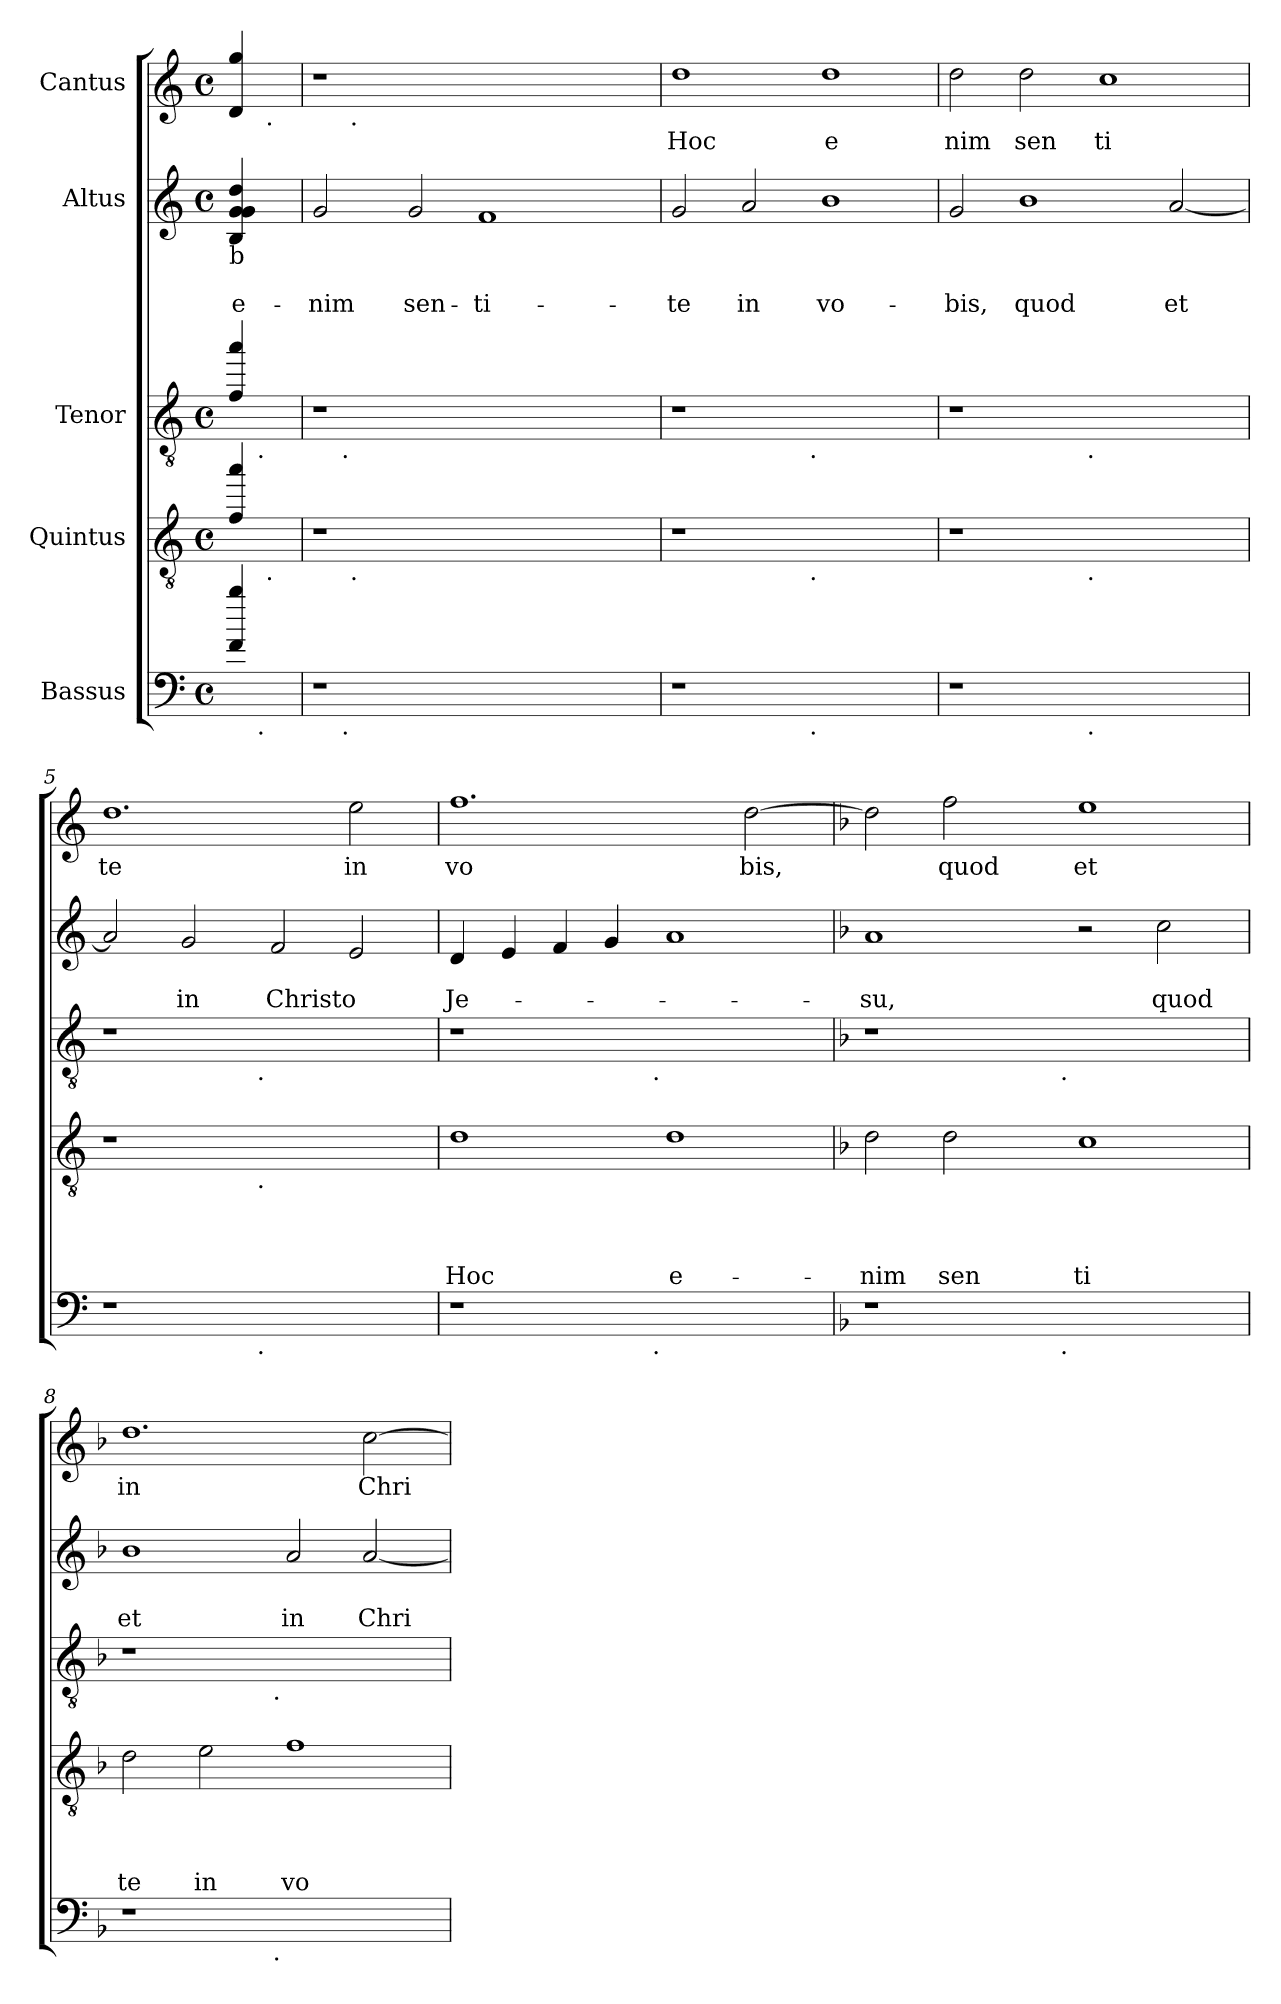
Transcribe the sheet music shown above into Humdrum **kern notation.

**kern	**kern	**text	**text	**text	**text	**kern	**kern	**text	**text	**kern	**text
*part5	*part4	*part4	*part4	*part4	*part4	*part3	*part2	*part2	*part2	*part1	*part1
*staff5	*staff4	*staff4	*staff4	*staff4	*staff4	*staff3	*staff2	*staff2	*staff2	*staff1	*staff1
*I"Bassus	*I"Quintus	*	*	*	*	*I"Tenor	*I"Altus	*	*	*I"Cantus	*
*clefF4	*clefGv2	*	*	*	*	*clefGv2	*clefG2	*	*	*clefG2	*
*k[]	*k[]	*	*	*	*	*k[]	*k[]	*	*	*k[]	*
*C:	*C:	*	*	*	*	*C:	*C:	*	*	*C:	*
*M4/4	*M4/4	*	*	*	*	*M4/4	*M4/4	*	*	*M4/4	*
*met(c)	*met(c)	*	*	*	*	*met(c)	*met(c)	*	*	*met(c)	*
=1	=1	=1	=1	=1	=1	=1	=1	=1	=1	=1	=1
!	!	!	!	!	!	!	!	!	!	!LO:TX:b:t=b	!
!	!	!	!	!	!	!	!LO:TX:b:t=b	!	!	!	!
!	!	!	!	!	!	!LO:TX:b:t=b	!	!	!	!	!
!	!LO:TX:b:t=b	!	!	!	!	!	!	!	!	!	!
!LO:TX:b:t=b	!	!	!	!	!	!	!	!	!	!	!
!	!	!	!	!	!	!	!	!	!LO:LY:b	!	!
*^	*^	*	*	*	*	*^	*	*	*	*^	*
4f/ 4bb/	16..ryy	4f/ 4aa/	8ryy	.	.	.	.	4f/ 4aa/	16..ryy	4B/ 4g/ 4g/ 4dd/	.	e-	4d/ 4gg/	8ryy	.
!	!	!	!	!	!	!	!	!	!LO:TX:b:t=.	!	!	!	!	!	!
!	!LO:TX:b:t=.	!	!	!	!	!	!	!	!	!	!	!	!	!	!
.	8ryy	.	.	.	.	.	.	.	8ryy	.	.	.	.	.	.
!	!	!	!	!	!	!	!	!	!	!	!	!	!	!LO:TX:b:t=.	!
!	!	!	!LO:TX:b:t=.	!	!	!	!	!	!	!	!	!	!	!	!
.	.	.	8ryy	.	.	.	.	.	.	.	.	.	.	8ryy	.
.	64ryy	.	.	.	.	.	.	.	64ryy	.	.	.	.	.	.
=2	=2	=2	=2	=2	=2	=2	=2	=2	=2	=2	=2	=2	=2	=2	=2
!	!	!	!	!	!	!	!	!	!	!	!	!LO:LY:b	!	!	!
1r	16..ryy	1r	8ryy	.	.	.	.	1r	16..ryy	2g/	.	-nim	1r	8ryy	.
!	!	!	!	!	!	!	!	!	!LO:TX:b:t=.	!	!	!	!	!	!
!	!LO:TX:b:t=.	!	!	!	!	!	!	!	!	!	!	!	!	!	!
.	1ryy	.	.	.	.	.	.	.	1ryy	.	.	.	.	.	.
!	!	!	!	!	!	!	!	!	!	!	!	!	!	!LO:TX:b:t=.	!
!	!	!	!LO:TX:b:t=.	!	!	!	!	!	!	!	!	!	!	!	!
.	.	.	1...ryy	.	.	.	.	.	.	.	.	.	.	1...ryy	.
!	!	!	!	!	!	!	!	!	!	!	!	!LO:LY:b	!	!	!
.	.	.	.	.	.	.	.	.	.	2g/	.	sen-	.	.	.
!	!	!	!	!	!	!	!	!	!	!	!	!LO:LY:b	!	!	!
1ryy	.	1ryy	.	.	.	.	.	1ryy	.	1f	.	-ti-	1ryy	.	.
.	2ryy	.	.	.	.	.	.	.	2ryy	.	.	.	.	.	.
.	4ryy	.	.	.	.	.	.	.	4ryy	.	.	.	.	.	.
.	8ryy	.	.	.	.	.	.	.	8ryy	.	.	.	.	.	.
.	64ryy	.	.	.	.	.	.	.	64ryy	.	.	.	.	.	.
=3	=3	=3	=3	=3	=3	=3	=3	=3	=3	=3	=3	=3	=3	=3	=3
!	!	!	!	!	!	!	!	!	!	!	!	!LO:LY:b	!	!	!LO:LY:b
*	*	*	*	*	*	*	*	*	*	*	*	*	*v	*v	*
1r	2ryy	1r	2ryy	.	.	.	.	1r	2ryy	2g/	.	-te	1dd	Hoc
!	!	!	!	!	!	!	!	!	!	!	!	!LO:LY:b	!	!
.	4...ryy	.	4...ryy	.	.	.	.	.	4...ryy	2a/	.	in	.	.
!	!	!	!	!	!	!	!	!	!LO:TX:b:t=.	!	!	!	!	!
!	!	!	!LO:TX:b:t=.	!	!	!	!	!	!	!	!	!	!	!
!	!LO:TX:b:t=.	!	!	!	!	!	!	!	!	!	!	!	!	!
.	1ryy	.	1ryy	.	.	.	.	.	1ryy	.	.	.	.	.
!	!	!	!	!	!	!	!	!	!	!	!	!LO:LY:b	!	!LO:LY:b
1ryy	.	1ryy	.	.	.	.	.	1ryy	.	1b	.	vo-	1dd	e
.	32ryy	.	32ryy	.	.	.	.	.	32ryy	.	.	.	.	.
=4	=4	=4	=4	=4	=4	=4	=4	=4	=4	=4	=4	=4	=4	=4
!	!	!	!	!	!	!	!	!	!	!	!	!LO:LY:b	!	!LO:LY:b
1r	2ryy	1r	2ryy	.	.	.	.	1r	2ryy	2g/	.	-bis,	2dd\	nim
!	!	!	!	!	!	!	!	!	!	!	!	!LO:LY:b	!	!LO:LY:b
.	4...ryy	.	4...ryy	.	.	.	.	.	4...ryy	1b	.	quod	2dd\	sen
!	!	!	!	!	!	!	!	!	!LO:TX:b:t=.	!	!	!	!	!
!	!	!	!LO:TX:b:t=.	!	!	!	!	!	!	!	!	!	!	!
!	!LO:TX:b:t=.	!	!	!	!	!	!	!	!	!	!	!	!	!
.	1ryy	.	1ryy	.	.	.	.	.	1ryy	.	.	.	.	.
!	!	!	!	!	!	!	!	!	!	!	!	!	!	!LO:LY:b
1ryy	.	1ryy	.	.	.	.	.	1ryy	.	.	.	.	1cc	ti
!	!	!	!	!	!	!	!	!	!	!	!	!LO:LY:b	!	!
.	.	.	.	.	.	.	.	.	.	[<2a/	.	et	.	.
.	32ryy	.	32ryy	.	.	.	.	.	32ryy	.	.	.	.	.
=5	=5	=5	=5	=5	=5	=5	=5	=5	=5	=5	=5	=5	=5	=5
!	!	!	!	!	!	!	!	!	!	!	!	!	!	!LO:LY:b
1r	2ryy	1r	2ryy	.	.	.	.	1r	2ryy	2a/]	.	.	1.dd	te
!	!	!	!	!	!	!	!	!	!	!	!	!LO:LY:b	!	!
.	4...ryy	.	4...ryy	.	.	.	.	.	4...ryy	2g/	.	in	.	.
!	!	!	!	!	!	!	!	!	!LO:TX:b:t=.	!	!	!	!	!
!	!	!	!LO:TX:b:t=.	!	!	!	!	!	!	!	!	!	!	!
!	!LO:TX:b:t=.	!	!	!	!	!	!	!	!	!	!	!	!	!
.	1ryy	.	1ryy	.	.	.	.	.	1ryy	.	.	.	.	.
!	!	!	!	!	!	!	!	!	!	!	!	!LO:LY:b	!	!
1ryy	.	1ryy	.	.	.	.	.	1ryy	.	2f/	.	Christo	.	.
!	!	!	!	!	!	!	!	!	!	!	!	!	!	!LO:LY:b
.	.	.	.	.	.	.	.	.	.	2e/	.	.	2ee\	in
.	32ryy	.	32ryy	.	.	.	.	.	32ryy	.	.	.	.	.
=6	=6	=6	=6	=6	=6	=6	=6	=6	=6	=6	=6	=6	=6	=6
!	!	!	!	!	!	!	!LO:LY:b	!	!	!	!	!LO:LY:b	!	!LO:LY:b
*	*	*v	*v	*	*	*	*	*	*	*	*	*	*	*
1r	2ryy	1d	.	.	.	Hoc	1r	2ryy	4d/	.	Je-	1.ff	vo
.	.	.	.	.	.	.	.	.	4e/	.	.	.	.
.	4...ryy	.	.	.	.	.	.	4...ryy	4f/	.	.	.	.
.	.	.	.	.	.	.	.	.	4g/	.	.	.	.
!	!	!	!	!	!	!	!	!LO:TX:b:t=.	!	!	!	!	!
!	!LO:TX:b:t=.	!	!	!	!	!	!	!	!	!	!	!	!
.	1ryy	.	.	.	.	.	.	1ryy	.	.	.	.	.
!	!	!	!	!	!	!LO:LY:b	!	!	!	!	!	!	!
1ryy	.	1d	.	.	.	e-	1ryy	.	1a	.	.	.	.
!	!	!	!	!	!	!	!	!	!	!	!	!	!LO:LY:b
.	.	.	.	.	.	.	.	.	.	.	.	[<2dd\	bis,
.	32ryy	.	.	.	.	.	.	32ryy	.	.	.	.	.
!!LO:LB:g=z
=7	=7	=7	=7	=7	=7	=7	=7	=7	=7	=7	=7	=7	=7
*k[b-]	*	*k[b-]	*	*	*	*	*k[b-]	*	*k[b-]	*	*	*k[b-]	*
*F:	*	*F:	*	*	*	*	*F:	*	*F:	*	*	*F:	*
!	!	!	!	!	!	!LO:LY:b	!	!	!	!	!LO:LY:b	!	!
1r	2ryy	2d\	.	.	.	-nim	1r	2ryy	1a	.	-su,	2dd\]	.
!	!	!	!	!	!	!LO:LY:b	!	!	!	!	!	!	!LO:LY:b
.	4ryy	2d\	.	.	.	sen	.	4ryy	.	.	.	2ff\	quod
.	8ryy	.	.	.	.	.	.	8ryy	.	.	.	.	.
.	16ryy	.	.	.	.	.	.	16ryy	.	.	.	.	.
.	64ryy	.	.	.	.	.	.	64ryy	.	.	.	.	.
!	!	!	!	!	!	!	!	!LO:TX:b:t=.	!	!	!	!	!
!	!LO:TX:b:t=.	!	!	!	!	!	!	!	!	!	!	!	!
.	1ryy	.	.	.	.	.	.	1ryy	.	.	.	.	.
!	!	!	!	!	!	!LO:LY:b	!	!	!	!	!	!	!LO:LY:b
1ryy	.	1c	.	.	.	ti	1ryy	.	2r	.	.	1ee	et
!	!	!	!	!	!	!	!	!	!	!	!LO:LY:b	!	!
.	.	.	.	.	.	.	.	.	2cc\	.	quod	.	.
.	32.ryy	.	.	.	.	.	.	32.ryy	.	.	.	.	.
=8	=8	=8	=8	=8	=8	=8	=8	=8	=8	=8	=8	=8	=8
!	!	!	!	!	!	!LO:LY:b	!	!	!	!	!LO:LY:b	!	!LO:LY:b
1r	2ryy	2d\	.	.	.	te	1r	2ryy	1b-	.	et	1.dd	in
!	!	!	!	!	!	!LO:LY:b	!	!	!	!	!	!	!
.	4...ryy	2e\	.	.	.	in	.	4...ryy	.	.	.	.	.
!	!	!	!	!	!	!	!	!LO:TX:b:t=.	!	!	!	!	!
!	!LO:TX:b:t=.	!	!	!	!	!	!	!	!	!	!	!	!
.	1ryy	.	.	.	.	.	.	1ryy	.	.	.	.	.
!	!	!	!	!	!	!LO:LY:b	!	!	!	!	!LO:LY:b	!	!
1ryy	.	1f	.	.	.	vo	1ryy	.	2a/	.	in	.	.
!	!	!	!	!	!	!	!	!	!	!	!LO:LY:b	!	!LO:LY:b
.	.	.	.	.	.	.	.	.	[<2a/	.	Chri	[>2cc\	Chri-
.	32ryy	.	.	.	.	.	.	32ryy	.	.	.	.	.
*v	*v	*	*	*	*	*	*v	*v	*	*	*	*	*
=	=	=	=	=	=	=	=	=	=	=	=
*-	*-	*-	*-	*-	*-	*-	*-	*-	*-	*-	*-
